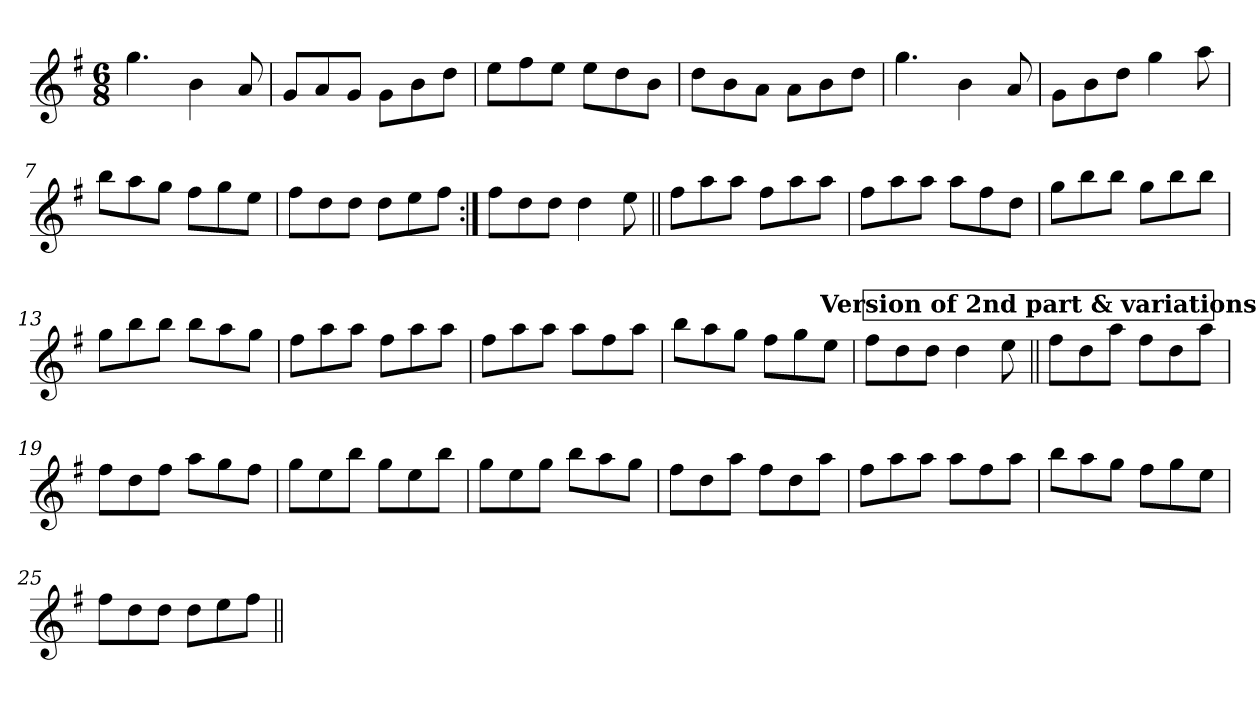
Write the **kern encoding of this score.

**kern
*part1
*staff1
*clefG2
*k[f#]
*G:
*M6/8
=1
4.gg\
4b\
8a/
=2
8g/L
8a/
8g/J
8g\L
8b\
8dd\J
=3
8ee\L
8ff#\
8ee\J
8ee\L
8dd\
8b\J
=4
8dd\L
8b\
8a\J
8a\L
8b\
8dd\J
=5
4.gg\
4b\
8a/
=6
8g\L
8b\
8dd\J
4gg\
8aa\
=7
8bb\L
8aa\
8gg\J
8ff#\L
8gg\
8ee\J
=8
8ff#\L
8dd\
8dd\J
8dd\L
8ee\
8ff#\J
!!LO:LB:g=z
=9:|!
8ff#\L
8dd\
8dd\J
4dd\
8ee\
=10||
8ff#\L
8aa\
8aa\J
8ff#\L
8aa\
8aa\J
=11
8ff#\L
8aa\
8aa\J
8aa\L
8ff#\
8dd\J
=12
8gg\L
8bb\
8bb\J
8gg\L
8bb\
8bb\J
=13
8gg\L
8bb\
8bb\J
8bb\L
8aa\
8gg\J
=14
8ff#\L
8aa\
8aa\J
8ff#\L
8aa\
8aa\J
!!LO:LB:g=z
=15
8ff#\L
8aa\
8aa\J
8aa\L
8ff#\
8aa\J
=16
8bb\L
8aa\
8gg\J
8ff#\L
8gg\
8ee\J
=17
8ff#\L
8dd\
8dd\J
4dd\
8ee\
!!LO:REH:place=s1:a:B:fs=14:t=Version of 2nd part & variations
=18||
8ff#\L
8dd\
8aa\J
8ff#\L
8dd\
8aa\J
=19
8ff#\L
8dd\
8ff#\J
8aa\L
8gg\
8ff#\J
=20
8gg\L
8ee\
8bb\J
8gg\L
8ee\
8bb\J
=21
8gg\L
8ee\
8gg\J
8bb\L
8aa\
8gg\J
!!LO:LB:g=z
=22
8ff#\L
8dd\
8aa\J
8ff#\L
8dd\
8aa\J
=23
8ff#\L
8aa\
8aa\J
8aa\L
8ff#\
8aa\J
=24
8bb\L
8aa\
8gg\J
8ff#\L
8gg\
8ee\J
=25
8ff#\L
8dd\
8dd\J
8dd\L
8ee\
8ff#\J
=||
*-
